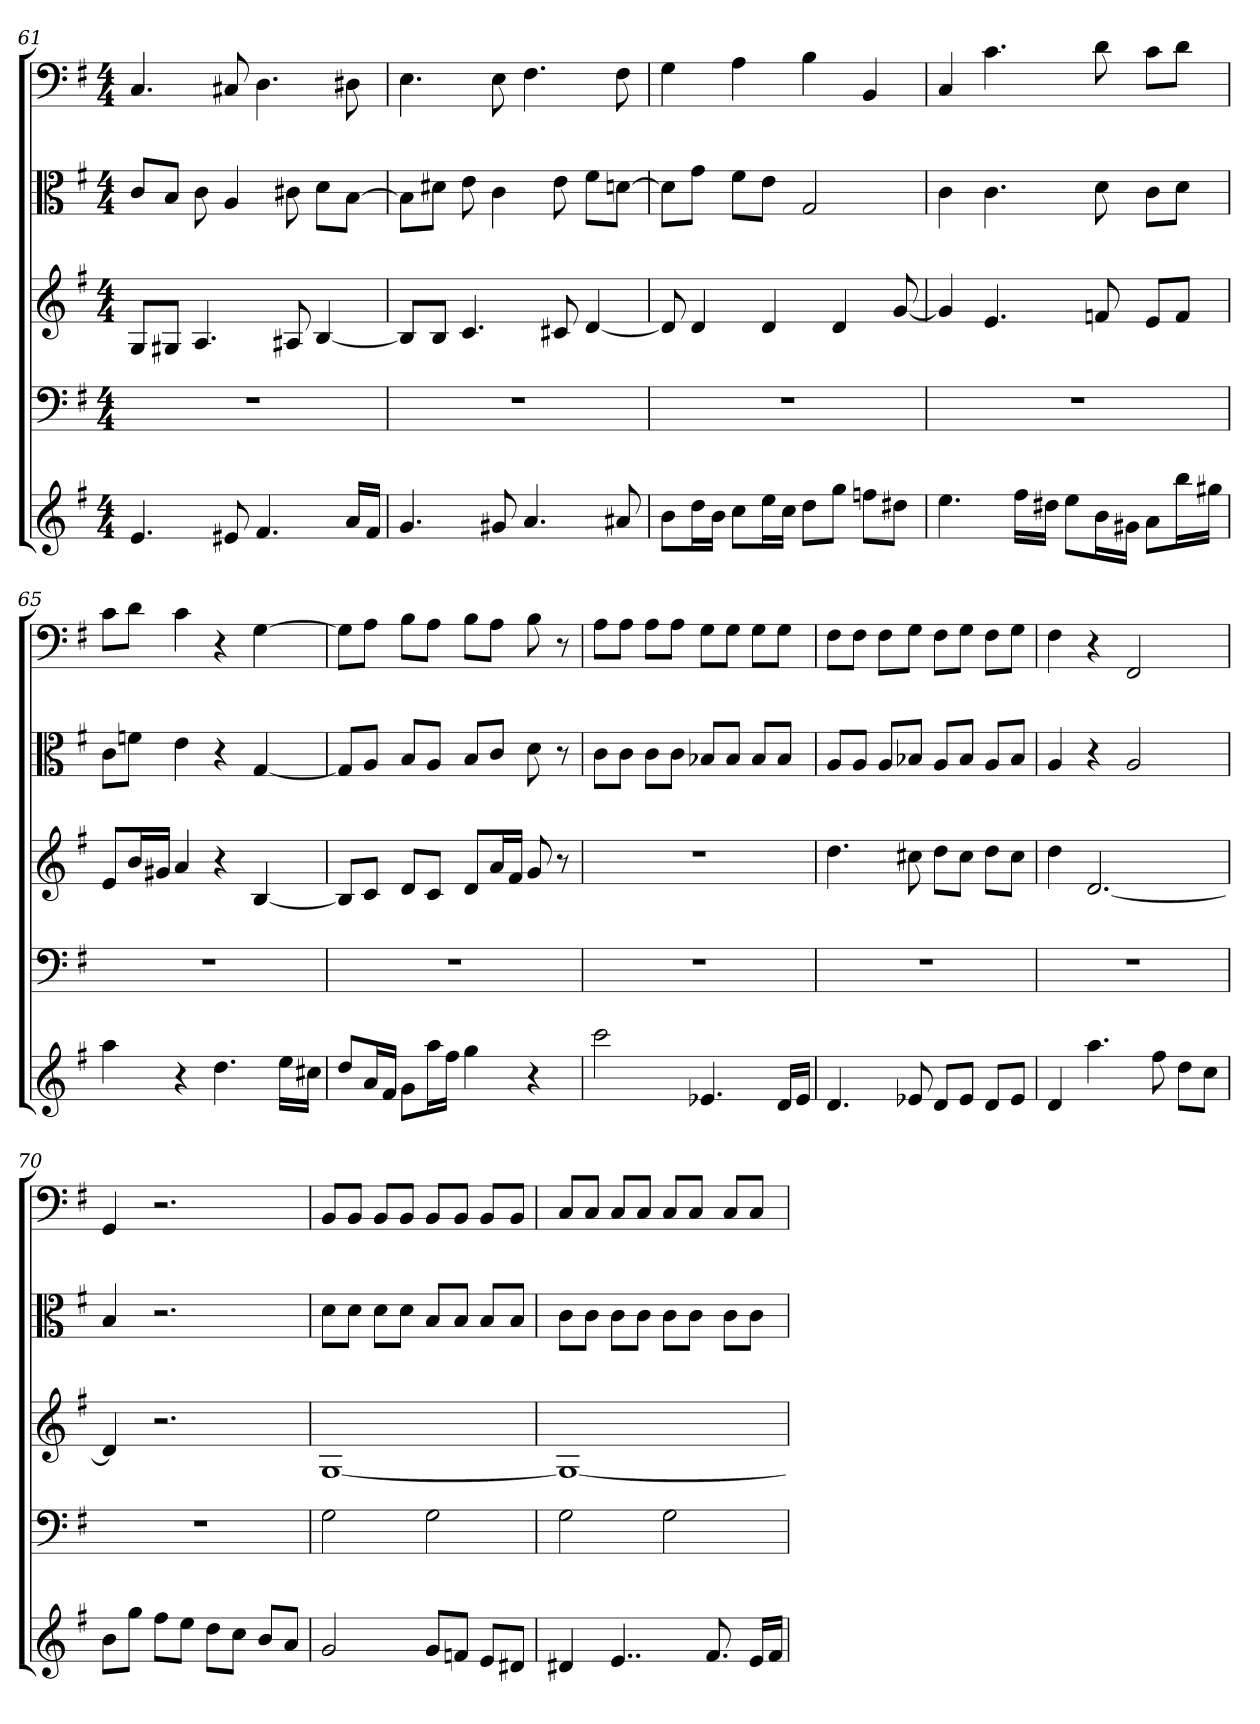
**kern	**kern	**kern	**kern	**kern
*part5	*part4	*part3	*part2	*part1
*staff5	*staff4	*staff3	*staff2	*staff1
*	*	*	*clefC3	*clefF4
*k[f#]	*k[f#]	*k[f#]	*k[f#]	*k[f#]
*G:	*G:	*G:	*G:	*G:
*M4/4	*M4/4	*M4/4	*M4/4	*M4/4
=61	=61	=61	=61	=61
4.e	1r	8GL	8c/L	4.C
.	.	8G#XJ	8B/J	.
.	.	4.A	8c	.
8e#X	.	.	4A	8C#X
4.f#	.	.	.	4.D
.	.	8A#X	8c#X	.
.	.	[4B	8d\L	.
16aLL	.	.	[8B\J	8D#X
16f#JJ	.	.	.	.
=62	=62	=62	=62	=62
4.g	1r	8BL]	8B\L]	4.E
.	.	8BJ	8d#X\J	.
.	.	4.c	8e	.
8g#X	.	.	4c	8E
4.a	.	.	.	4.F#
.	.	8c#X	8e	.
.	.	[4d	8f#\L	.
8a#X	.	.	[8dn\J	8F#
=63	=63	=63	=63	=63
8bL	1r	8d]	8d\L]	4G
16ddL	.	4d	8g\J	.
16bJJ	.	.	.	.
8ccL	.	.	8f#\L	4A
16eeL	.	4d	8e\J	.
16ccJJ	.	.	.	.
8ddL	.	.	2G	4B
8ggJ	.	4d	.	.
8ffnL	.	.	.	4BB
8dd#XJ	.	[8g	.	.
=64	=64	=64	=64	=64
4.ee	1r	4g]	4c	4C
.	.	4.e	4.c	4.c
16ff#LL	.	.	.	.
16dd#XJJ	.	.	.	.
8eeL	.	.	.	.
16bL	.	8fn	8d	8d
16g#XJJ	.	.	.	.
8aL	.	8eL	8c\L	8c\L
16bbL	.	8fJ	8d\J	8d\J
16gg#XJJ	.	.	.	.
=65	=65	=65	=65	=65
4aa	1r	8eL	8c\L	8c\L
.	.	16bL	8fn\J	8d\J
.	.	16g#XJJ	.	.
4r	.	4a	4e	4c
4.dd	.	4r	4r	4r
.	.	[4B	[4G	[4G
16eeLL	.	.	.	.
16cc#XJJ	.	.	.	.
=66	=66	=66	=66	=66
8ddL	1r	8BL]	8G/L]	8G\L]
16aL	.	8cJ	8A/J	8A\J
16f#JJ	.	.	.	.
8gL	.	8dL	8B/L	8B\L
16aaL	.	8cJ	8A/J	8A\J
16ff#JJ	.	.	.	.
4gg	.	8dL	8B/L	8B\L
.	.	16aL	8c/J	8A\J
.	.	16f#JJ	.	.
4r	.	8g	8d	8B
.	.	8r	8r	8r
=67	=67	=67	=67	=67
2ccc	1r	1r	8c\L	8A\L
.	.	.	8c\J	8A\J
.	.	.	8c\L	8A\L
.	.	.	8c\J	8A\J
4.e-X	.	.	8B-X/L	8G\L
.	.	.	8B-/J	8G\J
.	.	.	8B-/L	8G\L
16dLL	.	.	8B-/J	8G\J
16e-JJ	.	.	.	.
=68	=68	=68	=68	=68
4.d	1r	4.dd	8A/L	8F#\L
.	.	.	8A/J	8F#\J
.	.	.	8A/L	8F#\L
8e-X	.	8cc#X	8B-X/J	8G\J
8dL	.	8ddL	8A/L	8F#\L
8e-J	.	8cc#J	8B-/J	8G\J
8dL	.	8ddL	8A/L	8F#\L
8e-J	.	8cc#J	8B-/J	8G\J
=69	=69	=69	=69	=69
4d	1r	4dd	4A	4F#
4.aa	.	[2.d	4r	4r
.	.	.	2A	2FF#
8ff#	.	.	.	.
8ddL	.	.	.	.
8ccJ	.	.	.	.
=70	=70	=70	=70	=70
8bL	1r	4d]	4B	4GG
8ggJ	.	.	.	.
8ff#L	.	2.r	2.r	2.r
8eeJ	.	.	.	.
8ddL	.	.	.	.
8ccJ	.	.	.	.
8bL	.	.	.	.
8aJ	.	.	.	.
=71	=71	=71	=71	=71
2g	2G	[1G	8d\L	8BB/L
.	.	.	8d\J	8BB/J
.	.	.	8d\L	8BB/L
.	.	.	8d\J	8BB/J
8gL	2G	.	8B/L	8BB/L
8fnJ	.	.	8B/J	8BB/J
8eL	.	.	8B/L	8BB/L
8d#XJ	.	.	8B/J	8BB/J
=72	=72	=72	=72	=72
4d#X	2G	1G_	8c\L	8C/L
.	.	.	8c\J	8C/J
4..e	.	.	8c\L	8C/L
.	.	.	8c\J	8C/J
.	2G	.	8c\L	8C/L
.	.	.	8c\J	8C/J
8.f#	.	.	.	.
.	.	.	8c\L	8C/L
16eLL	.	.	8c\J	8C/J
16f#JJ	.	.	.	.
=	=	=	=	=
*-	*-	*-	*-	*-
